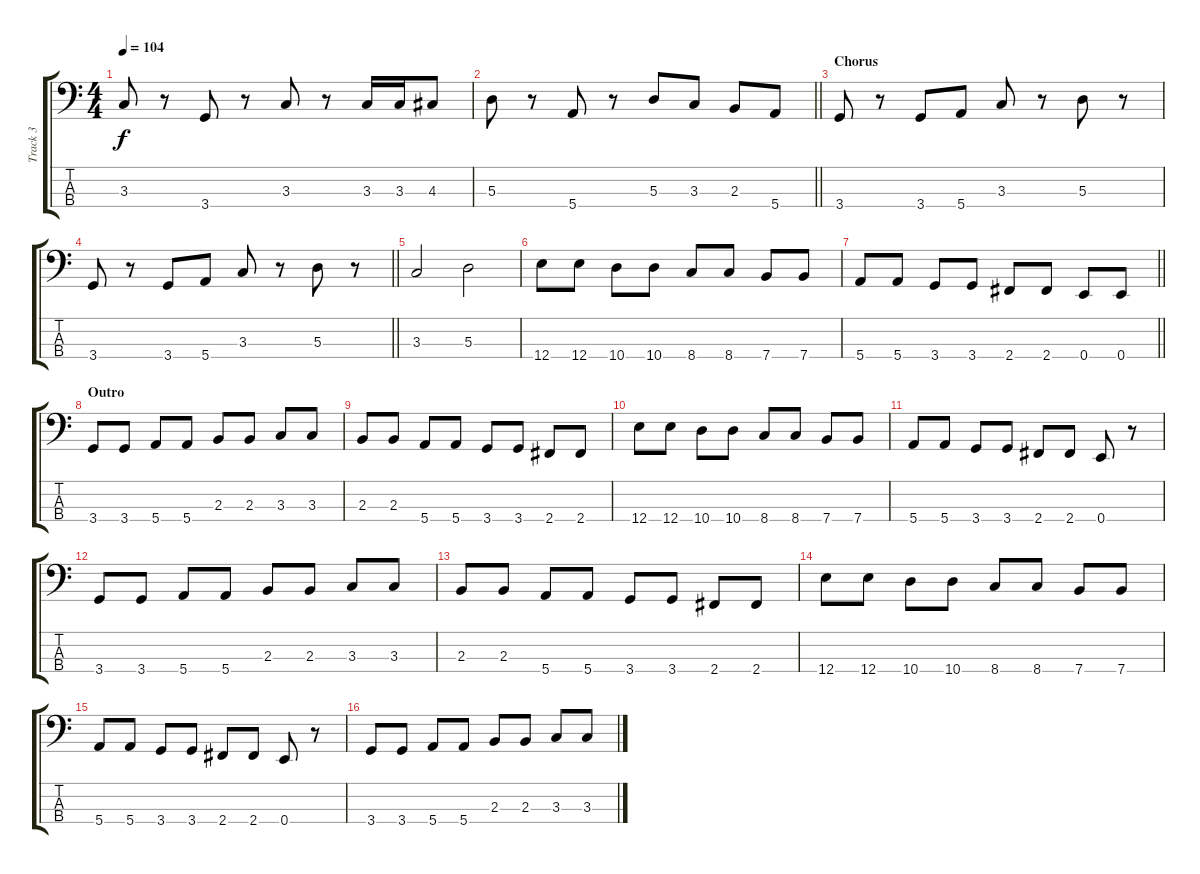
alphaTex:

\track ("Track 3" "Track 3") {instrument electricbassfinger}
\staff {score tabs}
\tuning (G2 D2 A1 E1) {hide}
\ts (4 4)
\tempo 104
\clef f4
\ks c
3.3.8{dy f} r.8 3.4.8 r.8 3.3.8 r.8 3.3.16 3.3.16 4.3.8 |
\barLineRight lightlight
5.3.8 r.8 5.4.8 r.8 5.3.8 3.3.8 2.3.8 5.4.8 |
\section ("" "Chorus")
3.4.8 r.8 3.4.8 5.4.8 3.3.8 r.8 5.3.8 r.8 |
\barLineRight lightlight
3.4.8 r.8 3.4.8 5.4.8 3.3.8 r.8 5.3.8 r.8 |
3.3.2 5.3.2 |
12.4.8 12.4.8 10.4.8 10.4.8 8.4.8 8.4.8 7.4.8 7.4.8 |
\barLineRight lightlight
5.4.8 5.4.8 3.4.8 3.4.8 2.4.8 2.4.8 0.4.8 0.4.8 |
\section ("" "Outro")
3.4.8 3.4.8 5.4.8 5.4.8 2.3.8 2.3.8 3.3.8 3.3.8 |
2.3.8 2.3.8 5.4.8 5.4.8 3.4.8 3.4.8 2.4.8 2.4.8 |
12.4.8 12.4.8 10.4.8 10.4.8 8.4.8 8.4.8 7.4.8 7.4.8 |
5.4.8 5.4.8 3.4.8 3.4.8 2.4.8 2.4.8 0.4.8 r.8 |
3.4.8 3.4.8 5.4.8 5.4.8 2.3.8 2.3.8 3.3.8 3.3.8 |
2.3.8 2.3.8 5.4.8 5.4.8 3.4.8 3.4.8 2.4.8 2.4.8 |
12.4.8 12.4.8 10.4.8 10.4.8 8.4.8 8.4.8 7.4.8 7.4.8 |
5.4.8 5.4.8 3.4.8 3.4.8 2.4.8 2.4.8 0.4.8 r.8 |
3.4.8 3.4.8 5.4.8 5.4.8 2.3.8 2.3.8 3.3.8 3.3.8
